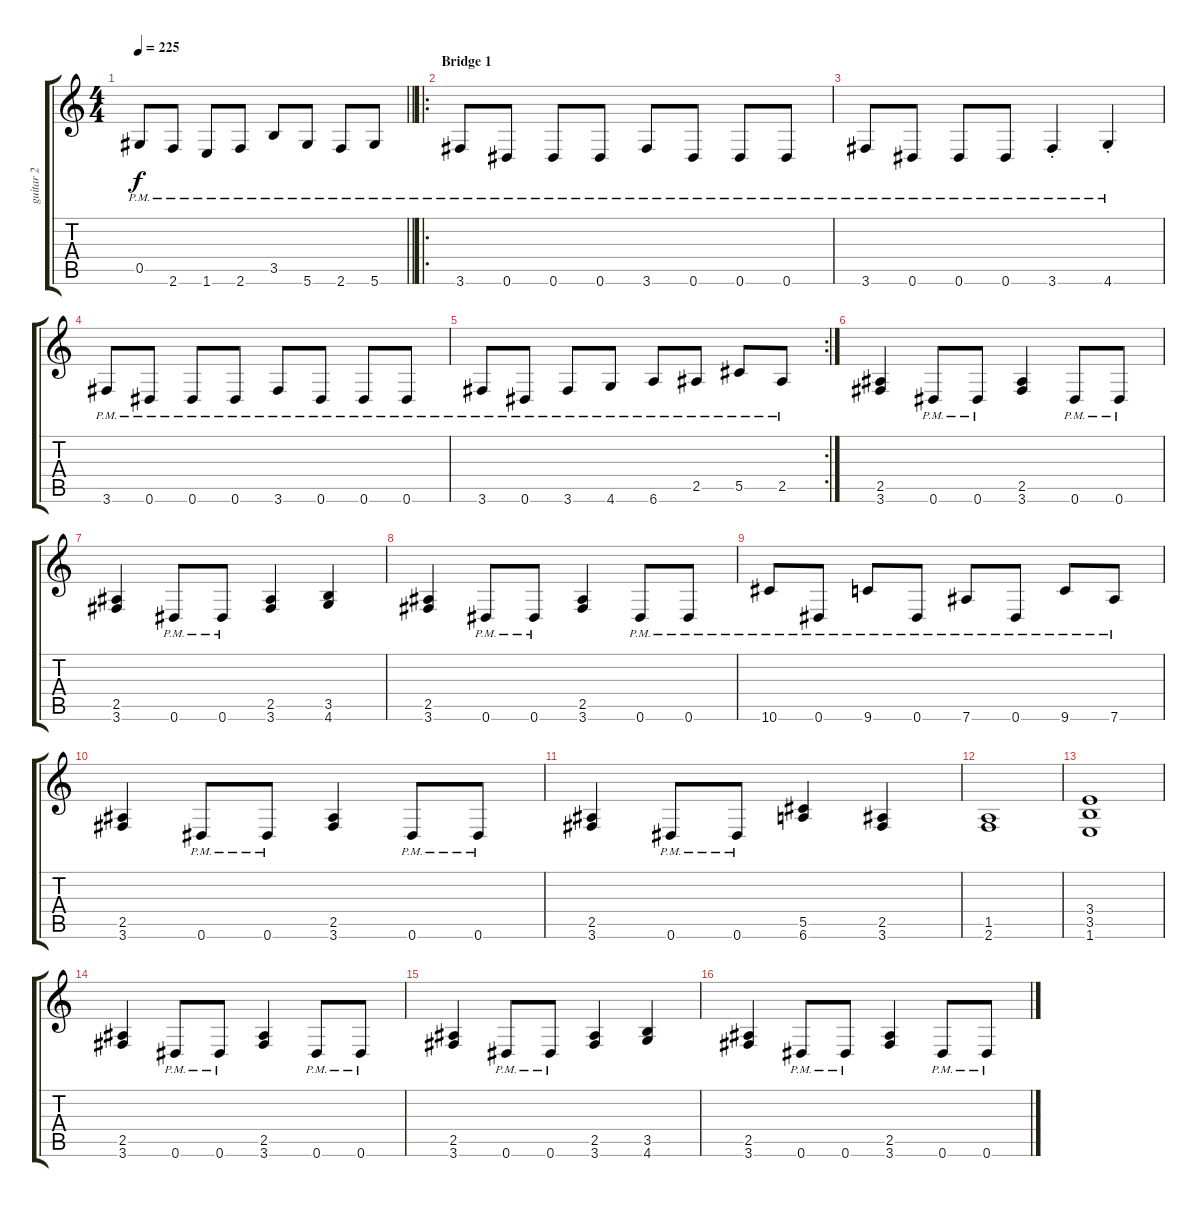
\track ("guitar 2" "guitar 2") {instrument distortionguitar}
\staff {score tabs}
\tuning (Eb4 Bb3 Gb3 Db3 Ab2 Eb2) {hide}
\ts (4 4)
\tempo 225
\clef g2
\barLineRight lightlight
\ks c
0.5{pm}.8{dy f} 2.6{pm}.8 1.6{pm}.8 2.6{pm}.8 3.5{pm}.8 5.6{pm}.8 2.6{pm}.8 5.6{pm}.8 |
\ro
\section ("" "Bridge 1")
3.6{pm}.8 0.6{pm}.8 0.6{pm}.8 0.6{pm}.8 3.6{pm}.8 0.6{pm}.8 0.6{pm}.8 0.6{pm}.8 |
3.6{pm}.8 0.6{pm}.8 0.6{pm}.8 0.6{pm}.8 3.6{pm st}.4 4.6{pm st}.4 |
3.6{pm}.8 0.6{pm}.8 0.6{pm}.8 0.6{pm}.8 3.6{pm}.8 0.6{pm}.8 0.6{pm}.8 0.6{pm}.8 |
\rc 2
3.6{pm}.8 0.6{pm}.8 3.6{pm}.8 4.6{pm}.8 6.6{pm}.8 2.5{pm}.8 5.5{pm}.8 2.5{pm}.8 |
(2.5 3.6).4 0.6{pm}.8 0.6{pm}.8 (2.5 3.6).4 0.6{pm}.8 0.6{pm}.8 |
(2.5 3.6).4 0.6{pm}.8 0.6{pm}.8 (2.5 3.6).4 (3.5 4.6).4 |
(2.5 3.6).4 0.6{pm}.8 0.6{pm}.8 (2.5 3.6).4 0.6{pm}.8 0.6{pm}.8 |
10.6{pm}.8 0.6{pm}.8 9.6{pm}.8 0.6{pm}.8 7.6{pm}.8 0.6{pm}.8 9.6{pm}.8 7.6{pm}.8 |
(2.5 3.6).4 0.6{pm}.8 0.6{pm}.8 (2.5 3.6).4 0.6{pm}.8 0.6{pm}.8 |
(2.5 3.6).4 0.6{pm}.8 0.6{pm}.8 (5.5 6.6).4 (2.5 3.6).4 |
(1.5 2.6).1 |
(3.4 3.5 1.6).1 |
(2.5 3.6).4 0.6{pm}.8 0.6{pm}.8 (2.5 3.6).4 0.6{pm}.8 0.6{pm}.8 |
(2.5 3.6).4 0.6{pm}.8 0.6{pm}.8 (2.5 3.6).4 (3.5 4.6).4 |
(2.5 3.6).4 0.6{pm}.8 0.6{pm}.8 (2.5 3.6).4 0.6{pm}.8 0.6{pm}.8
